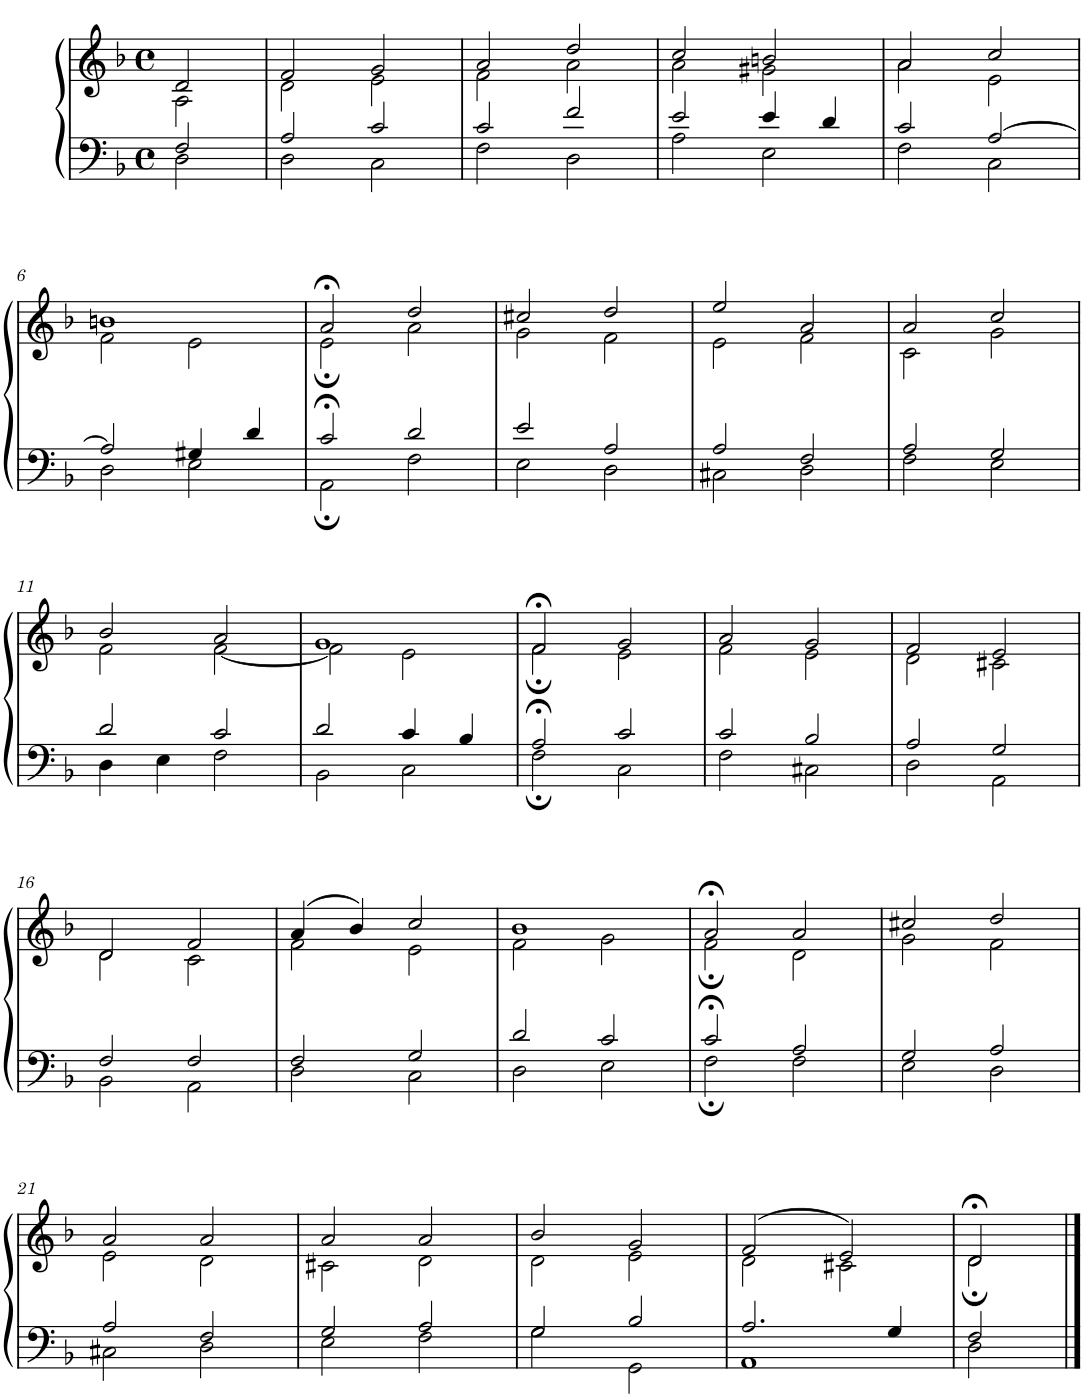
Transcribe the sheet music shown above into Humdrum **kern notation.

**kern	**kern
*part1	*part1
*staff2	*staff1
*I"Piano	*
*I'Pno.	*
*clefF4	*clefG2
*k[b-]	*k[b-]
*M4/4	*M4/4
*met(c)	*met(c)
=1	=1
*^	*^
2F/	2D\	2d/	2A\
=2	=2	=2	=2
2A/	2D\	2f/	2d\
2c/	2C\	2g/	2e\
=3	=3	=3	=3
2c/	2F\	2a/	2f\
2f/	2D\	2dd/	2a\
=4	=4	=4	=4
2e/	2A\	2cc/	2a\
4e/	2E\	2bn/	2g#X\
4d/	.	.	.
=5	=5	=5	=5
2c/	2F\	2a/	2a\
[2A/	2C\	2cc/	2e\
!!LO:LB:g=z	!!
=6	=6	=6	=6
2A/]	2D\	1bn	2f\
4G#X/	2E\	.	2e\
4d/	.	.	.
=7	=7	=7	=7
2c;</	2AA;\	2a;</	2e;\
2d/	2F\	2dd/	2a\
=8	=8	=8	=8
2e/	2E\	2cc#X/	2g\
2A/	2D\	2dd/	2f\
=9	=9	=9	=9
2A/	2C#X\	2ee/	2e\
2F/	2D\	2a/	2f\
=10	=10	=10	=10
2A/	2F\	2a/	2c\
2G/	2E\	2cc/	2g\
!!LO:LB:g=z	!!
=11	=11	=11	=11
2d/	4D\	2b-/	2f\
.	4E\	.	.
2c/	2F\	2a/	[2f\
=12	=12	=12	=12
2d/	2BB-\	1g	2f\]
4c/	2C\	.	2e\
4B-/	.	.	.
=13	=13	=13	=13
2A;</	2F;\	2f;</	2f;\
2c/	2C\	2g/	2e\
=14	=14	=14	=14
2c/	2F\	2a/	2f\
2B-/	2C#X\	2g/	2e\
=15	=15	=15	=15
2A/	2D\	2f/	2d\
2G/	2AA\	2e/	2c#X\
!!LO:LB:g=z	!!
=16	=16	=16	=16
2F/	2BB-\	2d/	2d\
2F/	2AA\	2f/	2c\
=17	=17	=17	=17
2F/	2D\	(4a/	2f\
.	.	4b-/)	.
2G/	2C\	2cc/	2e\
=18	=18	=18	=18
2d/	2D\	1b-	2f\
2c/	2E\	.	2g\
=19	=19	=19	=19
2c;</	2F;\	2a;</	2f;\
2A/	2F\	2a/	2d\
=20	=20	=20	=20
2G/	2E\	2cc#X/	2g\
2A/	2D\	2dd/	2f\
!!LO:LB:g=z	!!
=21	=21	=21	=21
2A/	2C#X\	2a/	2e\
2F/	2D\	2a/	2d\
=22	=22	=22	=22
2G/	2E\	2a/	2c#X\
2A/	2F\	2a/	2d\
=23	=23	=23	=23
2G/	2G\	2b-/	2d\
2B-/	2GG\	2g/	2e\
=24	=24	=24	=24
2.A/	1AA	(2f/	2d\
.	.	2e/)	2c#X\
4G/	.	.	.
=25	=25	=25	=25
2F/	2D\	2d;</	2d;\
*v	*v	*	*
*	*v	*v
==	==
*-	*-
